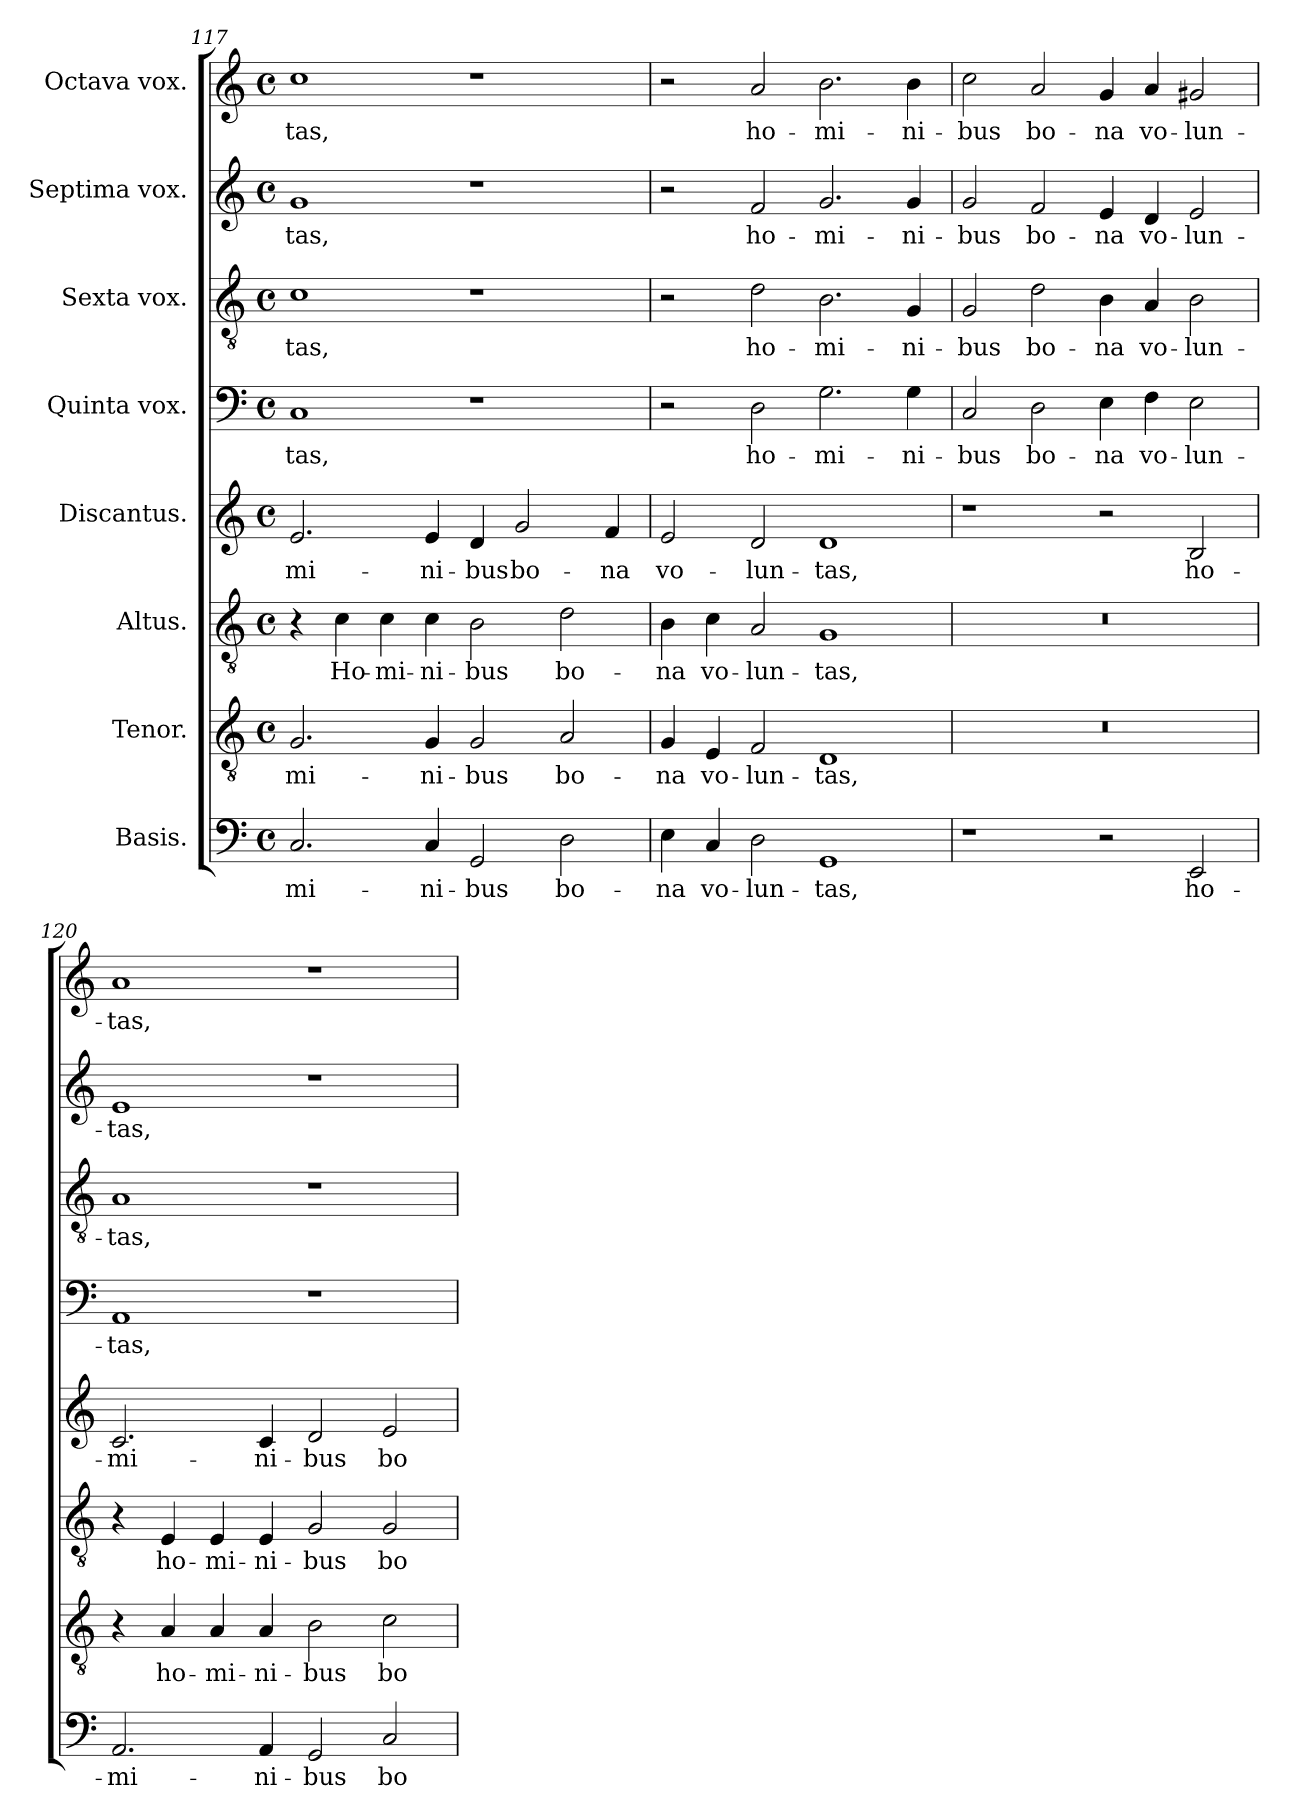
**kern	**text	**kern	**text	**kern	**text	**kern	**text	**kern	**text	**kern	**text	**kern	**text	**kern	**text
*part8	*part8	*part7	*part7	*part6	*part6	*part5	*part5	*part4	*part4	*part3	*part3	*part2	*part2	*part1	*part1
*staff8	*staff8	*staff7	*staff7	*staff6	*staff6	*staff5	*staff5	*staff4	*staff4	*staff3	*staff3	*staff2	*staff2	*staff1	*staff1
*I"Basis.	*	*I"Tenor.	*	*I"Altus.	*	*I"Discantus.	*	*I"Quinta vox.	*	*I"Sexta vox.	*	*I"Septima vox.	*	*I"Octava vox.	*
*clefF4	*	*clefGv2	*	*clefGv2	*	*clefG2	*	*clefF4	*	*clefGv2	*	*clefG2	*	*clefG2	*
*k[]	*	*k[]	*	*k[]	*	*k[]	*	*k[]	*	*k[]	*	*k[]	*	*k[]	*
*M4/2	*	*M4/2	*	*M4/2	*	*M4/2	*	*M4/2	*	*M4/2	*	*M4/2	*	*M4/2	*
*met(c)	*	*met(c)	*	*met(c)	*	*met(c)	*	*met(c)	*	*met(c)	*	*met(c)	*	*met(c)	*
=117	=117	=117	=117	=117	=117	=117	=117	=117	=117	=117	=117	=117	=117	=117	=117
!	!LO:LY:b	!	!LO:LY:b	!	!	!	!LO:LY:b	!	!LO:LY:b	!	!LO:LY:b	!	!LO:LY:b	!	!LO:LY:b
2.C/	-mi-	2.G/	-mi-	4r	.	2.e/	-mi-	1C	-tas,	1c	-tas,	1g	-tas,	1cc	-tas,
!	!	!	!	!	!LO:LY:b	!	!	!	!	!	!	!	!	!	!
.	.	.	.	4c\	Ho-	.	.	.	.	.	.	.	.	.	.
!	!	!	!	!	!LO:LY:b	!	!	!	!	!	!	!	!	!	!
.	.	.	.	4c\	-mi-	.	.	.	.	.	.	.	.	.	.
!	!LO:LY:b	!	!LO:LY:b	!	!LO:LY:b	!	!LO:LY:b	!	!	!	!	!	!	!	!
4C/	-ni-	4G/	-ni-	4c\	-ni-	4e/	-ni-	.	.	.	.	.	.	.	.
!	!LO:LY:b	!	!LO:LY:b	!	!LO:LY:b	!	!LO:LY:b	!	!	!	!	!	!	!	!
2GG/	-bus	2G/	-bus	2B\	-bus	4d/	-bus	1r	.	1r	.	1r	.	1r	.
!	!	!	!	!	!	!	!LO:LY:b	!	!	!	!	!	!	!	!
.	.	.	.	.	.	2g/	bo-	.	.	.	.	.	.	.	.
!	!LO:LY:b	!	!LO:LY:b	!	!LO:LY:b	!	!	!	!	!	!	!	!	!	!
2D\	bo-	2A/	bo-	2d\	bo-	.	.	.	.	.	.	.	.	.	.
!	!	!	!	!	!	!	!LO:LY:b	!	!	!	!	!	!	!	!
.	.	.	.	.	.	4f/	-na	.	.	.	.	.	.	.	.
!!LO:LB:g=z
=118	=118	=118	=118	=118	=118	=118	=118	=118	=118	=118	=118	=118	=118	=118	=118
!	!LO:LY:b	!	!LO:LY:b	!	!LO:LY:b	!	!LO:LY:b	!	!	!	!	!	!	!	!
4E\	-na	4G/	-na	4B\	-na	2e/	vo-	2r	.	2r	.	2r	.	2r	.
!	!LO:LY:b	!	!LO:LY:b	!	!LO:LY:b	!	!	!	!	!	!	!	!	!	!
4C/	vo-	4E/	vo-	4c\	vo-	.	.	.	.	.	.	.	.	.	.
!	!LO:LY:b	!	!LO:LY:b	!	!LO:LY:b	!	!LO:LY:b	!	!LO:LY:b	!	!LO:LY:b	!	!LO:LY:b	!	!LO:LY:b
2D\	-lun-	2F/	-lun-	2A/	-lun-	2d/	-lun-	2D\	ho-	2d\	ho-	2f/	ho-	2a/	ho-
!	!LO:LY:b	!	!LO:LY:b	!	!LO:LY:b	!	!LO:LY:b	!	!LO:LY:b	!	!LO:LY:b	!	!LO:LY:b	!	!LO:LY:b
1GG	-tas,	1D	-tas,	1G	-tas,	1d	-tas,	2.G\	-mi-	2.B\	-mi-	2.g/	-mi-	2.b\	-mi-
!	!	!	!	!	!	!	!	!	!LO:LY:b	!	!LO:LY:b	!	!LO:LY:b	!	!LO:LY:b
.	.	.	.	.	.	.	.	4G\	-ni-	4G/	-ni-	4g/	-ni-	4b\	-ni-
=119	=119	=119	=119	=119	=119	=119	=119	=119	=119	=119	=119	=119	=119	=119	=119
!	!	!	!	!	!	!	!	!	!LO:LY:b	!	!LO:LY:b	!	!LO:LY:b	!	!LO:LY:b
1r	.	0r	.	0r	.	1r	.	2C/	-bus	2G/	-bus	2g/	-bus	2cc\	-bus
!	!	!	!	!	!	!	!	!	!LO:LY:b	!	!LO:LY:b	!	!LO:LY:b	!	!LO:LY:b
.	.	.	.	.	.	.	.	2D\	bo-	2d\	bo-	2f/	bo-	2a/	bo-
!	!	!	!	!	!	!	!	!	!LO:LY:b	!	!LO:LY:b	!	!LO:LY:b	!	!LO:LY:b
2r	.	.	.	.	.	2r	.	4E\	-na	4B\	-na	4e/	-na	4g/	-na
!	!	!	!	!	!	!	!	!	!LO:LY:b	!	!LO:LY:b	!	!LO:LY:b	!	!LO:LY:b
.	.	.	.	.	.	.	.	4F\	vo-	4A/	vo-	4d/	vo-	4a/	vo-
!	!LO:LY:b	!	!	!	!	!	!LO:LY:b	!	!LO:LY:b	!	!LO:LY:b	!	!LO:LY:b	!	!LO:LY:b
2EE/	ho-	.	.	.	.	2B/	ho-	2E\	-lun-	2B\	-lun-	2e/	-lun-	2g#X/	-lun-
=120	=120	=120	=120	=120	=120	=120	=120	=120	=120	=120	=120	=120	=120	=120	=120
!	!LO:LY:b	!	!	!	!	!	!LO:LY:b	!	!LO:LY:b	!	!LO:LY:b	!	!LO:LY:b	!	!LO:LY:b
2.AA/	-mi-	4r	.	4r	.	2.c/	-mi-	1AA	-tas,	1A	-tas,	1e	-tas,	1a	-tas,
!	!	!	!LO:LY:b	!	!LO:LY:b	!	!	!	!	!	!	!	!	!	!
.	.	4A/	ho-	4E/	ho-	.	.	.	.	.	.	.	.	.	.
!	!	!	!LO:LY:b	!	!LO:LY:b	!	!	!	!	!	!	!	!	!	!
.	.	4A/	-mi-	4E/	-mi-	.	.	.	.	.	.	.	.	.	.
!	!LO:LY:b	!	!LO:LY:b	!	!LO:LY:b	!	!LO:LY:b	!	!	!	!	!	!	!	!
4AA/	-ni-	4A/	-ni-	4E/	-ni-	4c/	-ni-	.	.	.	.	.	.	.	.
!	!LO:LY:b	!	!LO:LY:b	!	!LO:LY:b	!	!LO:LY:b	!	!	!	!	!	!	!	!
2GG/	-bus	2B\	-bus	2G/	-bus	2d/	-bus	1r	.	1r	.	1r	.	1r	.
!	!LO:LY:b	!	!LO:LY:b	!	!LO:LY:b	!	!LO:LY:b	!	!	!	!	!	!	!	!
2C/	bo-	2c\	bo-	2G/	bo-	2e/	bo-	.	.	.	.	.	.	.	.
=	=	=	=	=	=	=	=	=	=	=	=	=	=	=	=
*-	*-	*-	*-	*-	*-	*-	*-	*-	*-	*-	*-	*-	*-	*-	*-
